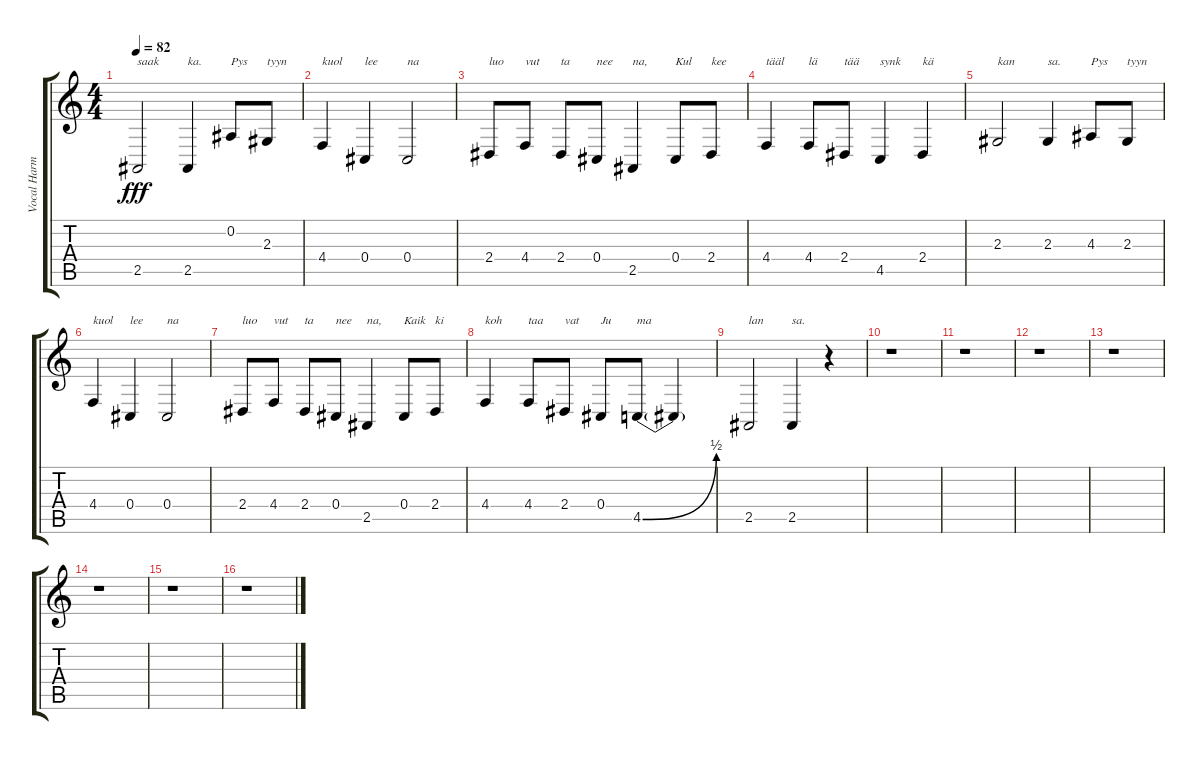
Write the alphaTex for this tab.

\track ("Vocal Harmony" "Vocal Harm") {instrument englishhorn}
\staff {score tabs}
\tuning (Eb4 Bb3 Gb3 Db3 Ab2 Db2) {hide}
\ts (4 4)
\tempo 82
\clef g2
\ks c
2.5.2{txt "saak" dy fff} 2.5.4{txt "ka."} 0.2.8{txt "Pys"} 2.3.8{txt "tyyn"} |
4.4.4{txt "kuol"} 0.4.4{txt "lee"} 0.4.2{txt "na"} |
2.4.8{txt "luo"} 4.4.8{txt "vut"} 2.4.8{txt "ta"} 0.4.8{txt "nee"} 2.5.4{txt "na,"} 0.4.8{txt "Kul"} 2.4.8{txt "kee"} |
4.4.4{txt "tääl"} 4.4.8{txt "lä"} 2.4.8{txt "tää"} 4.5.4{txt "synk"} 2.4.4{txt "kä"} |
2.3.2{txt "kan"} 2.3.4{txt "sa."} 4.3.8{txt "Pys"} 2.3.8{txt "tyyn"} |
4.4.4{txt "kuol"} 0.4.4{txt "lee"} 0.4.2{txt "na"} |
2.4.8{txt "luo"} 4.4.8{txt "vut"} 2.4.8{txt "ta"} 0.4.8{txt "nee"} 2.5.4{txt "na,"} 0.4.8{txt "Kaik"} 2.4.8{txt "ki"} |
4.4.4{txt "koh"} 4.4.8{txt "taa"} 2.4.8{txt "vat"} 0.4.8{txt "Ju"} 4.5{be (bend 0 0 60 2)}.8{txt "ma"} 4.5{t}.4 |
2.5.2{txt "lan"} 2.5.4{txt "sa."} r.4 |
r.1 |
r.1 |
r.1 |
r.1 |
r.1 |
r.1 |
r.1
